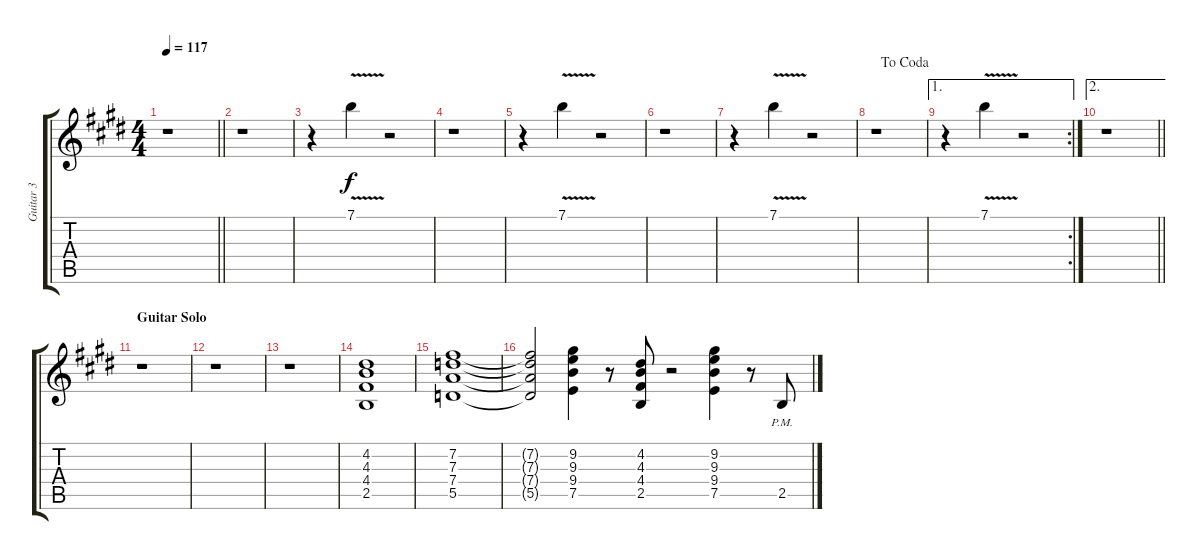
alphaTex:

\track ("Guitar 3" "Guitar 3") {instrument electricguitarclean}
\staff {score tabs}
\tuning (E4 B3 G3 D3 A2 E2) {hide}
\ts (4 4)
\tempo 117
\clef g2
\barLineRight lightlight
\ks c#minor
r.1{dy f} |
\ks e
r.1 |
\ks c#minor
r.4 7.1{v}.4 r.2 |
r.1 |
r.4 7.1{v}.4 r.2 |
\ks e
r.1 |
\ks c#minor
r.4 7.1{v}.4 r.2 |
\jump dacoda
r.1 |
\ae 1
\rc 2
r.4 7.1{v}.4 r.2 |
\ae 2
\barLineRight lightlight
\ks e
r.1 |
\section ("" "Guitar Solo")
\ks c#minor
r.1 |
r.1 |
r.1 |
\ks e
(4.2 4.3 4.4 2.5).1 |
\ks c#minor
(7.2 7.3 7.4 5.5).1 |
(7.2{t} 7.3{t} 7.4{t} 5.5{t}).2 (9.2 9.3 9.4 7.5).4 r.8 (4.2 4.3 4.4 2.5).8 r.2 (9.2 9.3 9.4 7.5).4 r.8 2.5{pm}.8
